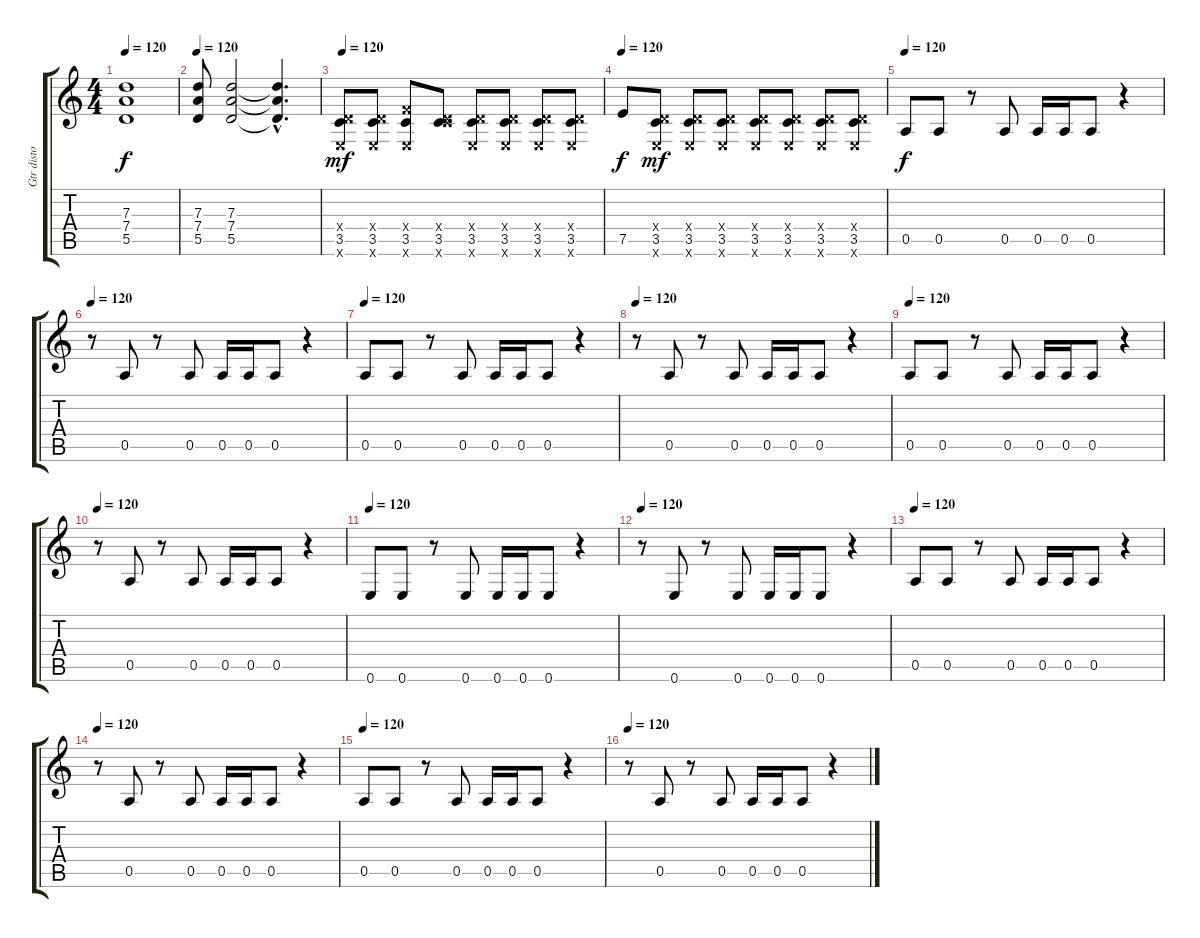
\track ("Gtr disto" "Gtr disto") {instrument distortionguitar}
\staff {score tabs}
\tuning (E4 B3 G3 D3 A2 E2) {hide}
\ts (4 4)
\tempo 120
\clef g2
\ks c
(7.3 7.4 5.5).1{dy f} |
\tempo 120
(7.3 7.4 5.5).8 (7.3 7.4 5.5).2 (7.3{hac t} 7.4{hac t} 5.5{hac t}).4{d} |
\tempo 120
(0.4{x} 3.5 0.6{x}).8{dy mf} (0.4{x} 3.5 0.6{x}).8 (3.4{x} 3.5 0.6{x}).8 (0.4{x} 3.5 8.6{x}).8 (0.4{x} 3.5 0.6{x}).8 (0.4{x} 3.5 0.6{x}).8 (0.4{x} 3.5 0.6{x}).8 (0.4{x} 3.5 0.6{x}).8 |
\tempo 120
7.5.8{dy f} (0.4{x} 3.5 0.6{x}).8{dy mf} (0.4{x} 3.5 0.6{x}).8 (0.4{x} 3.5 0.6{x}).8 (0.4{x} 3.5 0.6{x}).8 (0.4{x} 3.5 0.6{x}).8 (0.4{x} 3.5 0.6{x}).8 (0.4{x} 3.5 0.6{x}).8 |
\tempo 120
0.5.8{dy f} 0.5.8 r.8 0.5.8 0.5.16 0.5.16 0.5.8 r.4 |
\tempo 120
r.8 0.5.8 r.8 0.5.8 0.5.16 0.5.16 0.5.8 r.4 |
\tempo 120
0.5.8 0.5.8 r.8 0.5.8 0.5.16 0.5.16 0.5.8 r.4 |
\tempo 120
r.8 0.5.8 r.8 0.5.8 0.5.16 0.5.16 0.5.8 r.4 |
\tempo 120
0.5.8 0.5.8 r.8 0.5.8 0.5.16 0.5.16 0.5.8 r.4 |
\tempo 120
r.8 0.5.8 r.8 0.5.8 0.5.16 0.5.16 0.5.8 r.4 |
\tempo 120
0.6.8 0.6.8 r.8 0.6.8 0.6.16 0.6.16 0.6.8 r.4 |
\tempo 120
r.8 0.6.8 r.8 0.6.8 0.6.16 0.6.16 0.6.8 r.4 |
\tempo 120
0.5.8 0.5.8 r.8 0.5.8 0.5.16 0.5.16 0.5.8 r.4 |
\tempo 120
r.8 0.5.8 r.8 0.5.8 0.5.16 0.5.16 0.5.8 r.4 |
\tempo 120
0.5.8 0.5.8 r.8 0.5.8 0.5.16 0.5.16 0.5.8 r.4 |
\tempo 120
r.8 0.5.8 r.8 0.5.8 0.5.16 0.5.16 0.5.8 r.4
